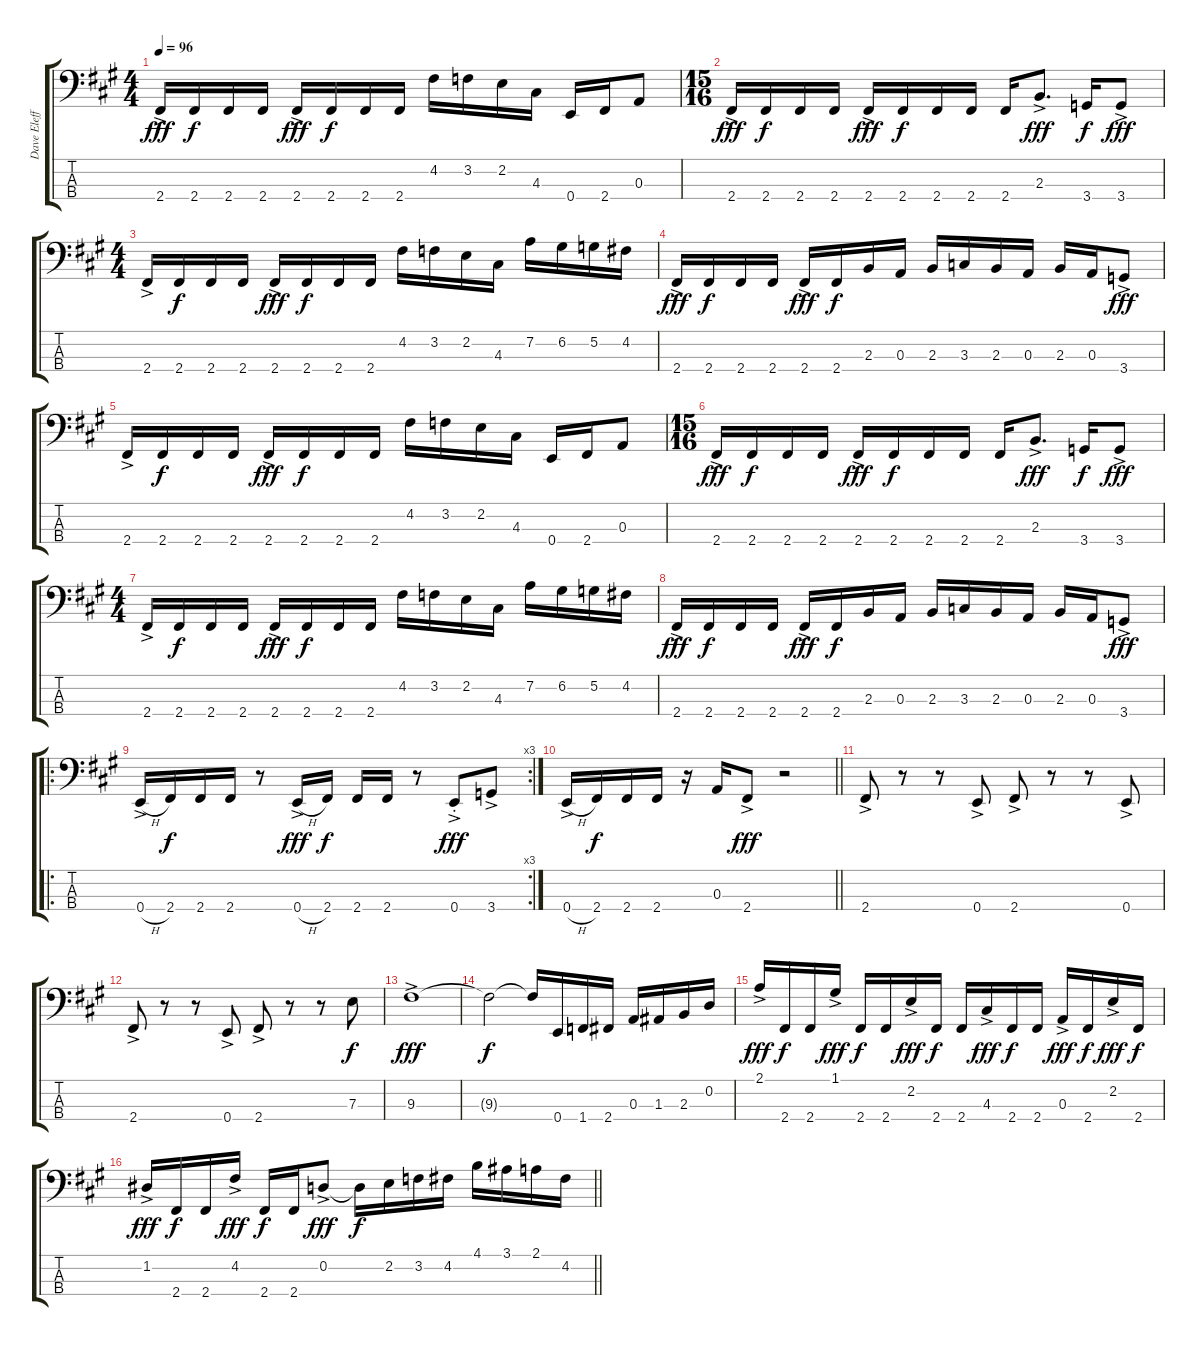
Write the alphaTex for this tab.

\track ("Dave Eleffson" "Dave Eleff") {instrument electricbassfinger}
\staff {score tabs}
\tuning (G2 D2 A1 E1) {hide}
\ts (4 4)
\tempo 96
\clef f4
\ks f#minor
2.4{ac}.16{dy fff} 2.4.16{dy f} 2.4.16 2.4.16 2.4{ac}.16{dy fff} 2.4.16{dy f} 2.4.16 2.4.16 4.2.16 3.2.16 2.2.16 4.3.16 0.4.16 2.4.16 0.3.8 |
\ts (15 16)
2.4{ac}.16{dy fff} 2.4.16{dy f} 2.4.16 2.4.16 2.4{ac}.16{dy fff} 2.4.16{dy f} 2.4.16 2.4.16 2.4.16 2.3{ac}.8{d dy fff} 3.4.16{dy f} 3.4{ac}.8{dy fff} |
\ts (4 4)
2.4{ac}.16 2.4.16{dy f} 2.4.16 2.4.16 2.4{ac}.16{dy fff} 2.4.16{dy f} 2.4.16 2.4.16 4.2.16 3.2.16 2.2.16 4.3.16 7.2.16 6.2.16 5.2.16 4.2.16 |
2.4{ac}.16{dy fff} 2.4.16{dy f} 2.4.16 2.4.16 2.4{ac}.16{dy fff} 2.4.16{dy f} 2.3.16 0.3.16 2.3.16 3.3.16 2.3.16 0.3.16 2.3.16 0.3.16 3.4{ac}.8{dy fff} |
2.4{ac}.16 2.4.16{dy f} 2.4.16 2.4.16 2.4{ac}.16{dy fff} 2.4.16{dy f} 2.4.16 2.4.16 4.2.16 3.2.16 2.2.16 4.3.16 0.4.16 2.4.16 0.3.8 |
\ts (15 16)
2.4{ac}.16{dy fff} 2.4.16{dy f} 2.4.16 2.4.16 2.4{ac}.16{dy fff} 2.4.16{dy f} 2.4.16 2.4.16 2.4.16 2.3{ac}.8{d dy fff} 3.4.16{dy f} 3.4{ac}.8{dy fff} |
\ts (4 4)
2.4{ac}.16 2.4.16{dy f} 2.4.16 2.4.16 2.4{ac}.16{dy fff} 2.4.16{dy f} 2.4.16 2.4.16 4.2.16 3.2.16 2.2.16 4.3.16 7.2.16 6.2.16 5.2.16 4.2.16 |
2.4{ac}.16{dy fff} 2.4.16{dy f} 2.4.16 2.4.16 2.4{ac}.16{dy fff} 2.4.16{dy f} 2.3.16 0.3.16 2.3.16 3.3.16 2.3.16 0.3.16 2.3.16 0.3.16 3.4{ac}.8{dy fff} |
\ro
\rc 3
0.4{h ac}.16 2.4.16{dy f} 2.4.16 2.4.16 r.8 0.4{h ac}.16{dy fff} 2.4.16{dy f} 2.4.16 2.4.16 r.8 0.4{ac st}.8{dy fff} 3.4{ac}.8 |
\barLineRight lightlight
0.4{h ac}.16 2.4.16{dy f} 2.4.16 2.4.16 r.16 0.3.16 2.4{ac}.8{dy fff} r.2 |
2.4{ac}.8 r.8 r.8 0.4{ac}.8 2.4{ac}.8 r.8 r.8 0.4{ac}.8 |
2.4{ac}.8 r.8 r.8 0.4{ac}.8 2.4{ac}.8 r.8 r.8 7.3.8{dy f} |
9.3{ac}.1{dy fff} |
9.3{t}.2{dy f} 9.3{t}.16 0.4.16 1.4.16 2.4.16 0.3.16 1.3.16 2.3.16 0.2.16 |
2.1{ac}.16{dy fff} 2.4.16{dy f} 2.4.16 1.1{ac}.16{dy fff} 2.4.16{dy f} 2.4.16 2.2{ac}.16{dy fff} 2.4.16{dy f} 2.4.16 4.3{ac}.16{dy fff} 2.4.16{dy f} 2.4.16 0.3{ac}.16{dy fff} 2.4.16{dy f} 2.2{ac}.16{dy fff} 2.4.16{dy f} |
\barLineRight lightlight
1.2{ac}.16{dy fff} 2.4.16{dy f} 2.4.16 4.2{ac}.16{dy fff} 2.4.16{dy f} 2.4.16 0.2{ac}.8{dy fff} 0.2{t}.16{dy f} 2.2.16 3.2.16 4.2.16 4.1.16 3.1.16 2.1.16 4.2.16
